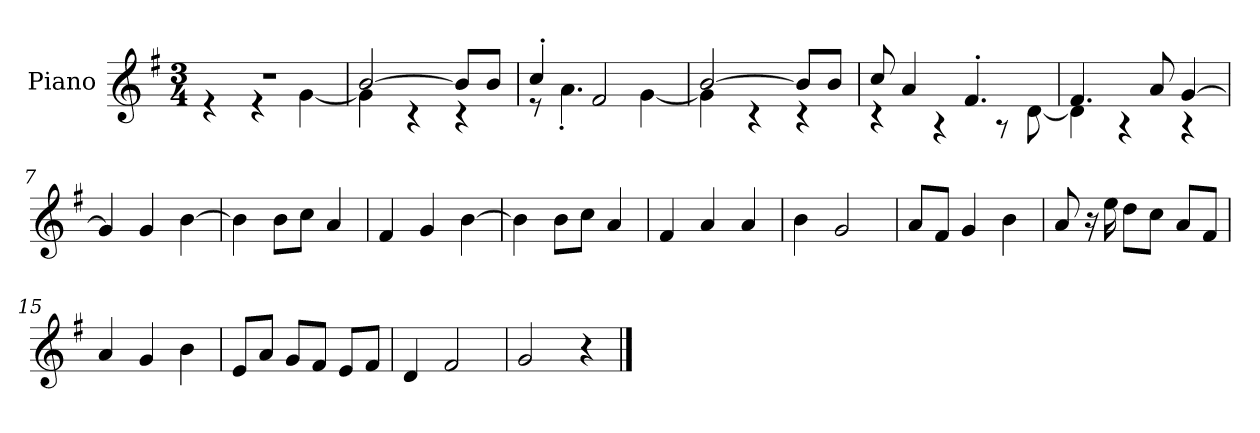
**kern
*part1
*staff1
*I"Piano
*I'P-no
*clefG2
*k[f#]
*M3/4
*MM179
=1
*^
2.r	4r
.	4r
.	[4g\
=2	=2
[2b/	4g\]
.	4r
8b/L]	4r
8b/J	.
=3	=3
4cc'/	8r
.	4.a'\
2f#/	.
.	[4g\
=4	=4
[2b/	4g\]
.	4r
8b/L]	4r
8b/J	.
=5	=5
8cc/	4r
4a/	.
.	4r
4.f#'/	.
.	8r
.	[8d\
=6	=6
4.f#/	4d\]
.	4r
8a/	.
[4g/	4r
*v	*v
=7
4g/]
4g/
[4b\
=8
4b\]
8b\L
8cc\J
4a/
!!LO:LB:g=z
=9
4f#/
4g/
[4b\
=10
4b\]
8b\L
8cc\J
4a/
=11
4f#/
4a/
4a/
=12
4b\
2g/
=13
8a/L
8f#/J
4g/
4b\
=14
8a/
16r
16ee\
8dd\L
8cc\J
8a/L
8f#/J
=15
4a/
4g/
4b\
=16
8e/L
8a/J
8g/L
8f#/J
8e/L
8f#/J
=17
4d/
2f#/
=18
2g/
4r
==
*-
